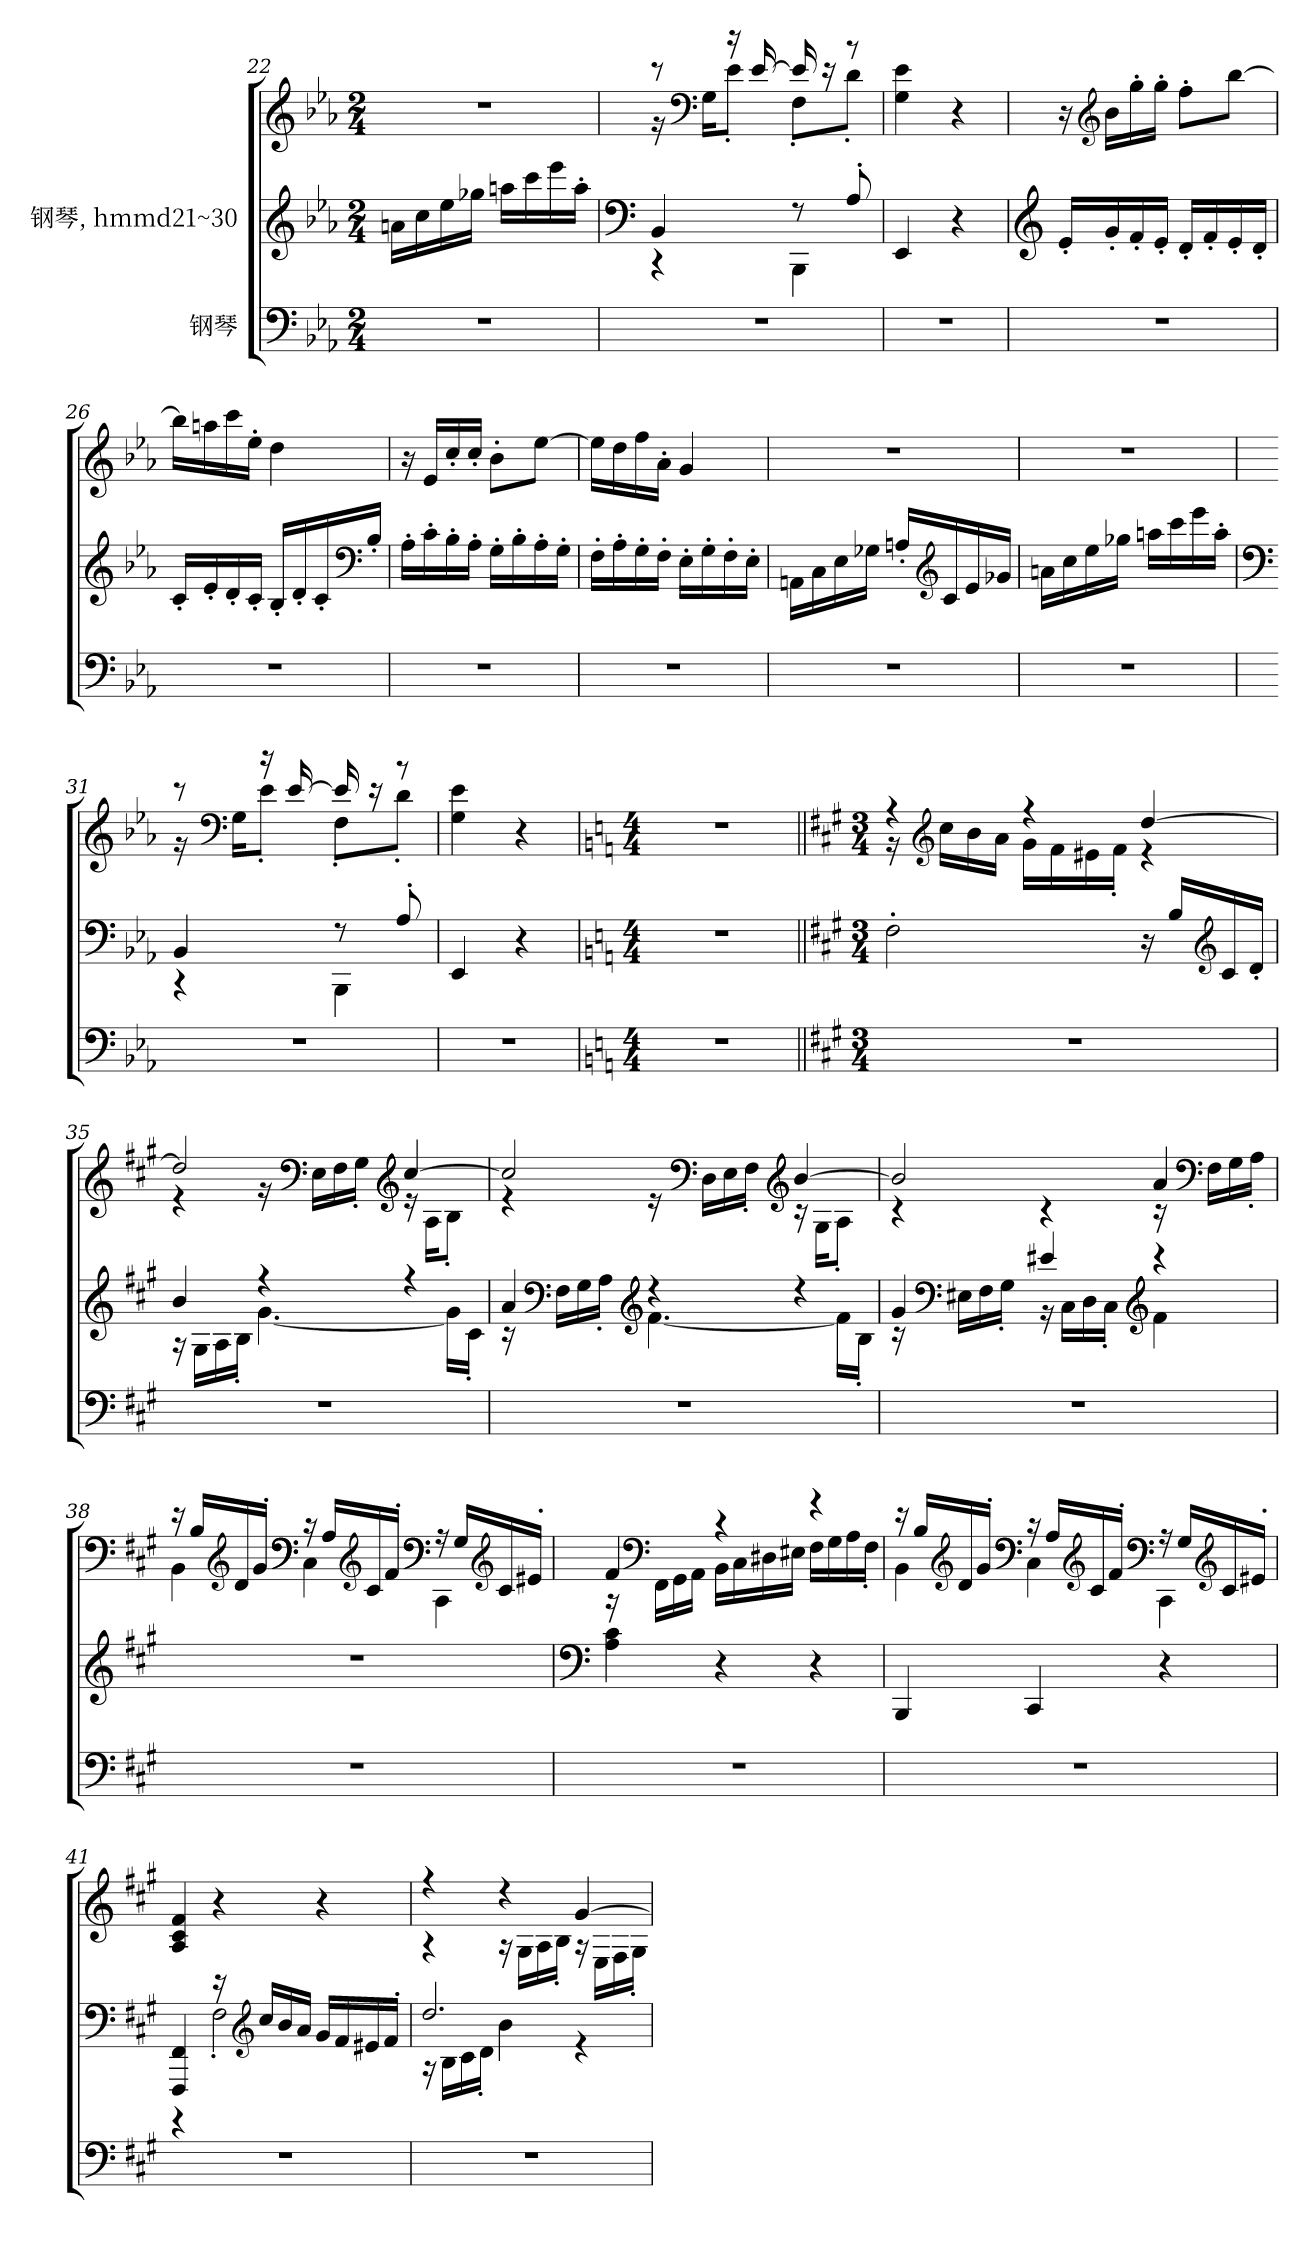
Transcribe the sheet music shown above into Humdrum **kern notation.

**kern	**kern	**kern
*part2	*part1	*part1
*staff3	*staff2	*staff1
*I"钢琴	*I"钢琴, hmmd21~30	*
!!LO:LB:g=z
*clefF4	*clefG2	*clefG2
*k[b-e-a-]	*k[b-e-a-]	*k[b-e-a-]
*M2/4	*M2/4	*M2/4
=22	=22	=22
2r	16an\LL	2r
.	16cc\	.
.	16ee-\	.
.	16gg-X\JJ	.
.	16aan\LL	.
.	16ccc\	.
.	16eee-\	.
.	16aa'\JJ	.
=23	=23	=23
*	*clefF4	*
*	*^	*^
2r	4BB-/	4r	8r	16r
*	*	*	*clefF4	*
.	.	.	.	16G\KL
.	.	.	16r	8e-'\J
.	.	.	[16e-/	.
.	8r	4BBB-\	16e-/]	8F'\L
.	.	.	16r	.
.	8A-'/	.	8r	8d'\J
*	*v	*v	*	*
*	*	*v	*v
=24	=24	=24
2r	4EE-/	4G\ 4e-\
.	4r	4r
=25	=25	=25
*	*clefG2	*
2r	16e-'/LL	16r
*	*	*clefG2
.	16g'/	16b-\LL
.	16f'/	16gg'\
.	16e-'/JJ	16gg'\JJ
.	16d'/LL	8ff'\L
.	16f'/	.
.	16e-'/	[8bb-\J
.	16d'/JJ	.
!!LO:LB:g=z
=26	=26	=26
2r	16c'/LL	16bb-\LL]
.	16e-'/	16aan\
.	16d'/	16ccc\
.	16c'/JJ	16ee-'\JJ
.	16B-'/LL	4dd\
.	16d'/	.
.	16c'/	.
*	*clefF4	*
.	16B-'/JJ	.
=27	=27	=27
2r	16A-'\LL	16r
.	16c'\	16e-/LL
.	16B-'\	16cc'/
.	16A-'\JJ	16cc'/JJ
.	16G'\LL	8b-'\L
.	16B-'\	.
.	16A-'\	[8ee-\J
.	16G'\JJ	.
=28	=28	=28
2r	16F'\LL	16ee-\LL]
.	16A-'\	16dd\
.	16G'\	16ff\
.	16F'\JJ	16a-'\JJ
.	16E-'\LL	4g/
.	16G'\	.
.	16F'\	.
.	16E-'\JJ	.
=29	=29	=29
2r	16AAn\LL	2r
.	16C\	.
.	16E-\	.
.	16G-X\JJ	.
.	16An'/LL	.
*	*clefG2	*
.	16c/	.
.	16e-/	.
.	16g-X/JJ	.
!!LO:LB:g=z
=30	=30	=30
2r	16an\LL	2r
.	16cc\	.
.	16ee-\	.
.	16gg-X\JJ	.
.	16aan\LL	.
.	16ccc\	.
.	16eee-\	.
.	16aa'\JJ	.
=31	=31	=31
*	*clefF4	*
*	*^	*^
2r	4BB-/	4r	8r	16r
*	*	*	*clefF4	*
.	.	.	.	16G\KL
.	.	.	16r	8e-'\J
.	.	.	[16e-/	.
.	8r	4BBB-\	16e-/]	8F'\L
.	.	.	16r	.
.	8A-'/	.	8r	8d'\J
*	*v	*v	*	*
*	*	*v	*v
=32	=32	=32
2r	4EE-/	4G\ 4e-\
.	4r	4r
=33	=33	=33
*k[]	*k[]	*k[]
*M4/4	*M4/4	*M4/4
1r	1r	1r
!!LO:PB:g=z
=34||	=34||	=34||
*k[f#c#g#]	*k[f#c#g#]	*k[f#c#g#]
*M3/4	*M3/4	*M3/4
*	*	*^
2.r	2F#'\	4r	16r
*	*	*clefG2	*
.	.	.	16cc#\LL
.	.	.	16b\
.	.	.	16a\JJ
.	.	4r	16g#\LL
.	.	.	16f#\
.	.	.	16e#X\
.	.	.	16f#'\JJ
.	16r	[4dd/	4r
.	16B/LL	.	.
*	*clefG2	*	*
.	16c#/	.	.
.	16d'/JJ	.	.
=35	=35	=35	=35
*	*^	*	*
2.r	4b/	16r	2dd/]	4r
.	.	16G#\LL	.	.
.	.	16A\	.	.
.	.	16B'\JJ	.	.
.	4r	[4.g#\	.	16r
*	*	*	*clefF4	*
.	.	.	.	16E\LL
.	.	.	.	16F#\
.	.	.	.	16G#'\JJ
*	*	*	*clefG2	*
.	4r	.	[4cc#/	16r
.	.	.	.	16A\KL
.	.	16g#\LL]	.	8B'\J
.	.	16c#'\JJ	.	.
!!LO:LB:g=z	!!
=36	=36	=36	=36	=36
2.r	4a/	16r	2cc#/]	4r
*	*clefF4	*	*	*
.	.	16F#\LL	.	.
.	.	16G#\	.	.
.	.	16A'\JJ	.	.
*	*clefG2	*	*	*
.	4r	[4.f#\	.	16r
*	*	*	*clefF4	*
.	.	.	.	16D\LL
.	.	.	.	16E\
.	.	.	.	16F#'\JJ
*	*	*	*clefG2	*
.	4r	.	[4b/	16r
.	.	.	.	16G#\KL
.	.	16f#\LL]	.	8A'\J
.	.	16B'\JJ	.	.
=37	=37	=37	=37	=37
2.r	4g#/	16r	2b/]	4r
*	*clefF4	*	*	*
.	.	16E#X\LL	.	.
.	.	16F#\	.	.
.	.	16G#'\JJ	.	.
.	4e#X/	16r	.	4r
.	.	16C#\LL	.	.
.	.	16D\	.	.
.	.	16C#'\JJ	.	.
*	*clefG2	*	*	*
.	4r	4f#\	4a/	16r
*	*	*	*clefF4	*
.	.	.	.	16F#\LL
.	.	.	.	16G#\
.	.	.	.	16A'\JJ
*	*v	*v	*	*
!!LO:LB:g=z	!!
=38	=38	=38	=38
2.r	2.r	16r	4BB\
.	.	16B/LL	.
*	*	*clefG2	*
.	.	16d/	.
.	.	16g#'/JJ	.
*	*	*clefF4	*
.	.	16r	4C#\
.	.	16A/LL	.
*	*	*clefG2	*
.	.	16c#/	.
.	.	16f#'/JJ	.
*	*	*clefF4	*
.	.	16r	4CC#\
.	.	16G#/LL	.
*	*	*clefG2	*
.	.	16c#/	.
.	.	16e#X'/JJ	.
=39	=39	=39	=39
*	*clefF4	*	*
2.r	4A\ 4c#\	4f#/	16r
*	*	*clefF4	*
.	.	.	16FF#\LL
.	.	.	16GG#\
.	.	.	16AA\JJ
.	4r	4r	16BB\LL
.	.	.	16C#\
.	.	.	16D#X\
.	.	.	16E#X\JJ
.	4r	4r	16F#\LL
.	.	.	16G#\
.	.	.	16A\
.	.	.	16F#'\JJ
!!LO:LB:g=z	!!
=40	=40	=40	=40
2.r	4BBB/	16r	4BB\
.	.	16B/LL	.
*	*	*clefG2	*
.	.	16d/	.
.	.	16g#'/JJ	.
*	*	*clefF4	*
.	4CC#/	16r	4C#\
.	.	16A/LL	.
*	*	*clefG2	*
.	.	16c#/	.
.	.	16f#'/JJ	.
*	*	*clefF4	*
.	4r	16r	4CC#\
.	.	16G#/LL	.
*	*	*clefG2	*
.	.	16c#/	.
.	.	16e#X'/JJ	.
*	*	*v	*v
=41	=41	=41
*	*^	*
2.r	4FFF#/ 4FF#/	4r	4A/ 4c#/ 4f#/
.	16r	2F#'\	4r
*	*clefG2	*	*
.	16cc#/LL	.	.
.	16b/	.	.
.	16a/JJ	.	.
.	16g#/LL	.	4r
.	16f#/	.	.
.	16e#X/	.	.
.	16f#'/JJ	.	.
!!LO:PB:g=z
=42	=42	=42	=42
*	*	*	*^
2.r	2.dd/	16r	4r	4r
.	.	16B\LL	.	.
.	.	16c#\	.	.
.	.	16d'\JJ	.	.
.	.	4b\	4r	16r
.	.	.	.	16G#\LL
.	.	.	.	16A\
.	.	.	.	16B'\JJ
.	.	4r	[4g#/	16r
.	.	.	.	16E\LL
.	.	.	.	16F#\
.	.	.	.	16G#'\JJ
*	*v	*v	*	*
*	*	*v	*v
=	=	=
*-	*-	*-
